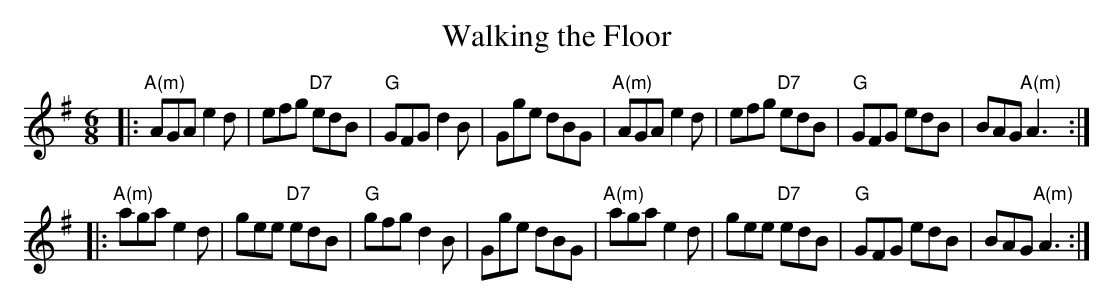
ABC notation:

X:1
T: Walking the Floor
M: 6/8
L: 1/8
K: Ador
|: "A(m)"AGA e2d | efg "D7"edB | "G"GFG d2B | Gge      dBG \
|  "A(m)"AGA e2d | efg "D7"edB | "G"GFG edB | BAG "A(m)"A3 :|
|: "A(m)"aga e2d | gee "D7"edB | "G"gfg d2B | Gge      dBG \
|  "A(m)"aga e2d | gee "D7"edB | "G"GFG edB | BAG "A(m)"A3 :|
